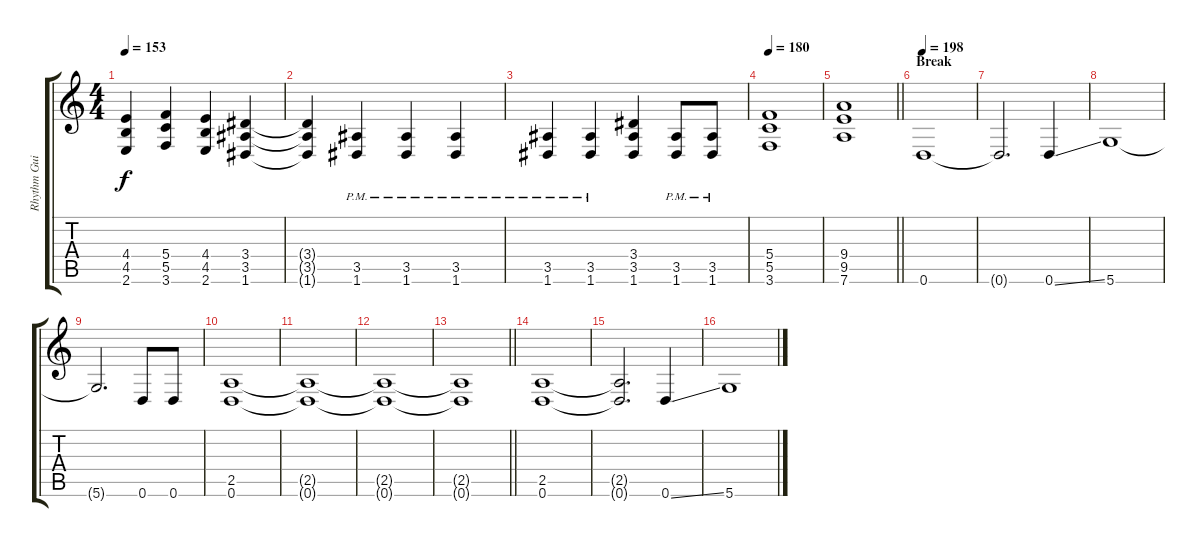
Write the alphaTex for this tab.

\track ("Rhythm Guitar" "Rhythm Gui") {instrument distortionguitar}
\staff {score tabs}
\tuning (D4 A3 F3 C3 G2 D2) {hide}
\ts (4 4)
\tempo 153
\clef g2
\ks c
(4.4{t} 4.5{t} 2.6{t}).4{dy f} (5.4 5.5 3.6).4 (4.4 4.5 2.6).4 (3.4 3.5 1.6).4 |
(3.4{t} 3.5{t} 1.6{t}).4 (3.5{pm} 1.6{pm}).4 (3.5{pm} 1.6{pm}).4 (3.5{pm} 1.6{pm}).4 |
(3.5{pm} 1.6{pm}).4 (3.5{pm} 1.6{pm}).4 (3.4 3.5 1.6).4 (3.5{pm} 1.6{pm}).8 (3.5{pm} 1.6{pm}).8 |
\tempo 180
(5.4 5.5 3.6).1 |
\barLineRight lightlight
(9.4 9.5 7.6).1 |
\section ("" "Break")
\tempo 198
0.6.1 |
0.6{t}.2{d} 0.6{ss}.4 |
5.6.1 |
5.6{t}.2{d} 0.6.8 0.6.8 |
(2.5 0.6).1 |
(2.5{t} 0.6{t}).1 |
(2.5{t} 0.6{t}).1 |
\barLineRight lightlight
(2.5{t} 0.6{t}).1 |
\section ("" "")
(2.5 0.6).1 |
(2.5{t} 0.6{t}).2{d} 0.6{ss}.4 |
5.6.1
